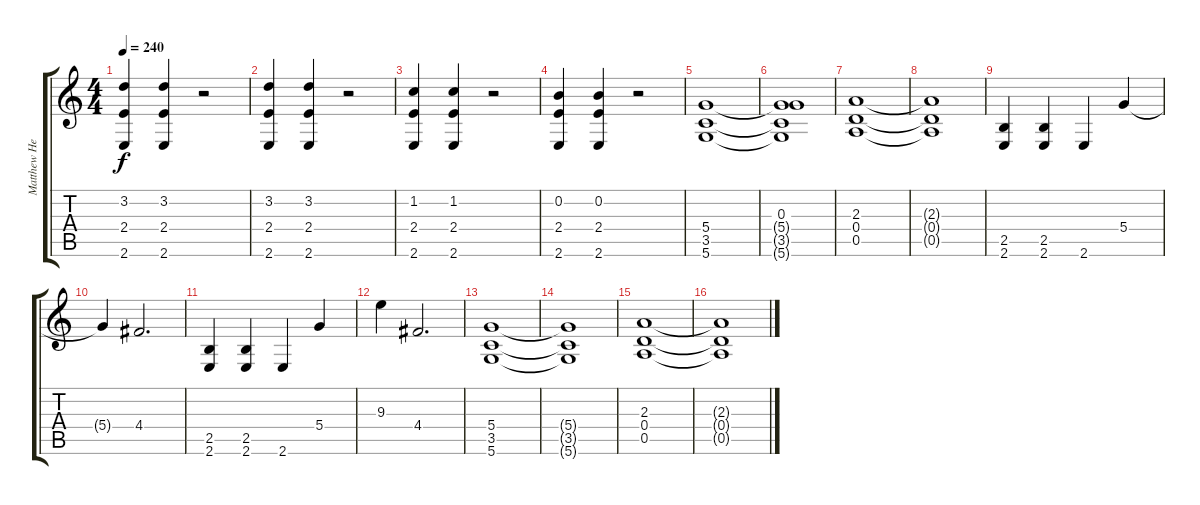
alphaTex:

\track ("Matthew Heafy" "Matthew He") {instrument distortionguitar}
\staff {score tabs}
\tuning (E4 B3 G3 D3 A2 D2) {hide}
\ts (4 4)
\tempo 240
\clef g2
\ks c
(3.2 2.4 2.6).4{dy f} (3.2 2.4 2.6).4 r.2 |
(3.2 2.4 2.6).4 (3.2 2.4 2.6).4 r.2 |
(1.2 2.4 2.6).4 (1.2 2.4 2.6).4 r.2 |
(0.2 2.4 2.6).4 (0.2 2.4 2.6).4 r.2 |
(5.4 3.5 5.6).1 |
(0.3 5.4{t} 3.5{t} 5.6{t}).1 |
(2.3 0.4 0.5).1 |
(2.3{t} 0.4{t} 0.5{t}).1 |
(2.5 2.6).4 (2.5 2.6).4 2.6.4 5.4.4 |
5.4{t}.4 4.4.2{d} |
(2.5 2.6).4 (2.5 2.6).4 2.6.4 5.4.4 |
9.3.4 4.4.2{d} |
(5.4 3.5 5.6).1 |
(5.4{t} 3.5{t} 5.6{t}).1 |
(2.3 0.4 0.5).1 |
(2.3{t} 0.4{t} 0.5{t}).1
